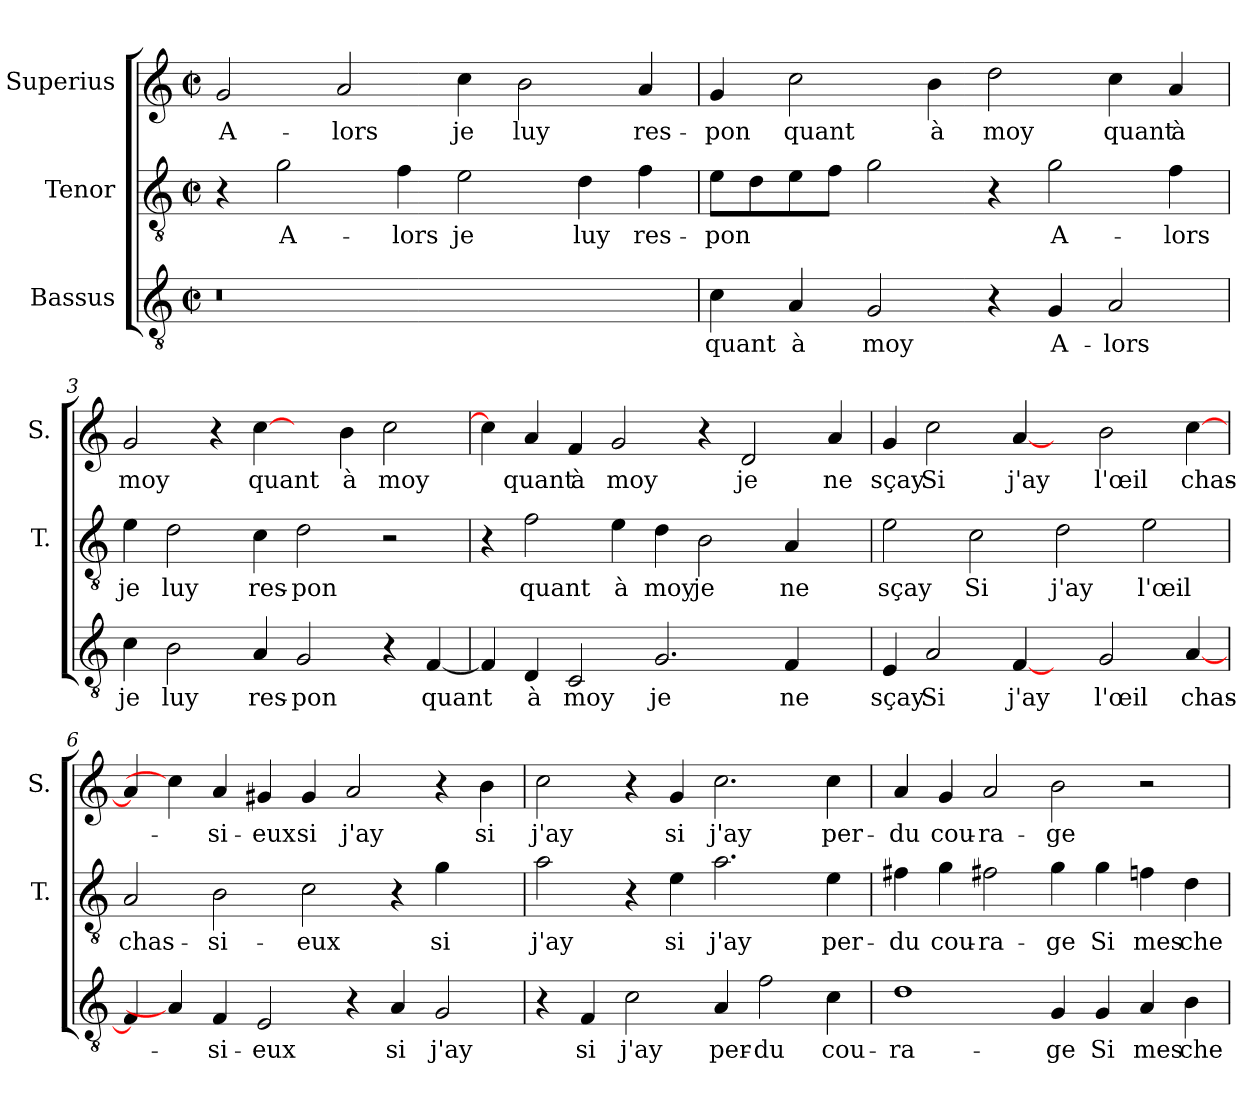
**kern	**text	**kern	**text	**kern	**text
*part3	*part3	*part2	*part2	*part1	*part1
*staff3	*staff3	*staff2	*staff2	*staff1	*staff1
*I"Bassus	*	*I"Tenor	*	*I"Superius	*
*	*	*I'T.	*	*I'S.	*
*clefGv2	*	*clefGv2	*	*clefG2	*
*k[]	*	*k[]	*	*k[]	*
*C:	*	*C:	*	*C:	*
*M2/2	*	*M2/2	*	*M2/2	*
*met(c|)	*	*met(c|)	*	*met(c|)	*
=1	=1	=1	=1	=1	=1
!LO:N:vis=0	!	!	!	!	!
1r	.	4r	.	2g/	A-
.	.	2g\	A-	.	.
.	.	.	.	2a/	-lors
.	.	4f\	-lors	.	.
1ryy	.	2e\	je	4cc\	je
.	.	.	.	2b\	luy
.	.	4d\	luy	.	.
.	.	4f\	res-	4a/	res-
=2	=2	=2	=2	=2	=2
4c\	quant	8e\L	-pon	4g/	-pon
.	.	8d\	.	.	.
4A/	à	8e\	.	2cc\	quant
.	.	8f\J	.	.	.
2G/	moy	2g\	.	.	.
.	.	.	.	4b\	à
4r	.	4r	.	2dd\	moy
4G/	A-	2g\	A-	.	.
2A/	-lors	.	.	4cc\	quant
.	.	4f\	-lors	4a/	à
=3	=3	=3	=3	=3	=3
4c\	je	4e\	je	2g/	moy
2B\	luy	2d\	luy	.	.
.	.	.	.	4r	.
4A/	res-	4c\	res-	[4cc\	quant
2G/	-pon	2d\	-pon	4ryy	.
.	.	.	.	4b\	à
4r	.	2r	.	2cc\	moy
[4F/	quant	.	.	.	.
=4	=4	=4	=4	=4	=4
4F/]	.	4r	.	4cc\]	.
4D/	à	2f\	quant	4a/	quant
2C/	moy	.	.	4f/	à
.	.	4e\	à	2g/	moy
2.G/	je	4d\	moy	.	.
.	.	2B\	je	4r	.
.	.	.	.	2d/	je
4F/	ne	4A/	ne	.	.
4ryy	.	4ryy	.	4a/	ne
!!LO:LB:g=z
=5	=5	=5	=5	=5	=5
4E/	sçay	2e\	sçay	4g/	sçay
2A/	Si	.	.	2cc\	Si
.	.	2c\	Si	.	.
[4F/	j'ay	.	.	[4a/	j'ay
4ryy	.	2d\	j'ay	4ryy	.
2G/	l'œil	.	.	2b\	l'œil
.	.	2e\	l'œil	.	.
[4A/	chas-	.	.	[4cc\	chas-
=6	=6	=6	=6	=6	=6
4F/]	.	2A/	chas-	4a/]	.
4A/]	.	.	.	4cc\]	.
4F/	-si-	2B\	-si-	4a/	-si-
2E/	-eux	.	.	4g#X/	-eux
.	.	2c\	-eux	4g#/	si
4r	.	.	.	2a/	j'ay
4A/	si	4r	.	.	.
2G/	j'ay	4g\	si	4r	.
.	.	4ryy	.	4b\	si
=7	=7	=7	=7	=7	=7
4r	.	2a\	j'ay	2cc\	j'ay
4F/	si	.	.	.	.
2c\	j'ay	4r	.	4r	.
.	.	4e\	si	4g/	si
4A/	per-	2.a\	j'ay	2.cc\	j'ay
2f\	-du	.	.	.	.
4c\	cou-	4e\	per-	4cc\	per-
=8	=8	=8	=8	=8	=8
1d\	-ra-	4f#X\	-du	4a/	-du
.	.	4g\	cou-	4g/	cou-
.	.	2f#X\	-ra-	2a/	-ra-
4G/	-ge	4g\	-ge	2b\	-ge
4G/	Si	4g\	Si	.	.
4A/	mes	4fn\	mes	2r	.
4B\	che-	4d\	che-	.	.
=	=	=	=	=	=
*-	*-	*-	*-	*-	*-
